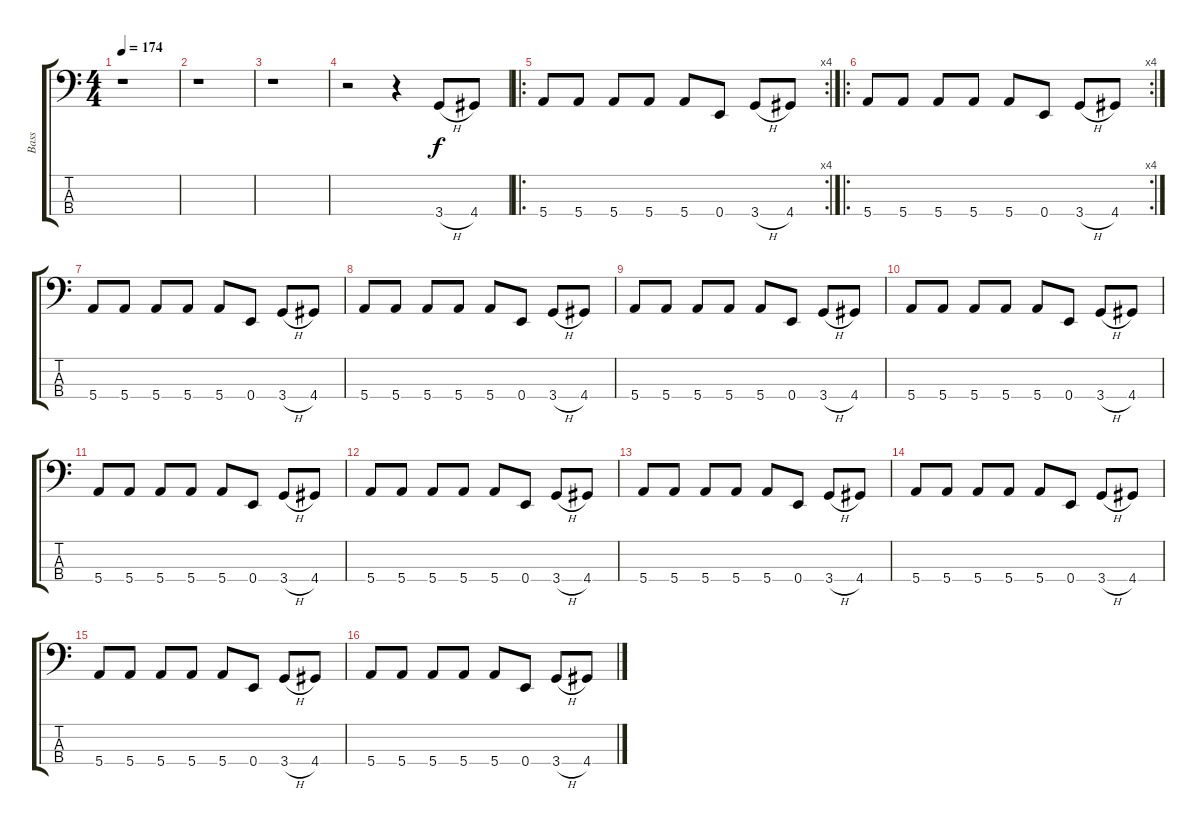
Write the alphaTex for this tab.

\track ("Bass" "Bass") {instrument electricbassfinger}
\staff {score tabs}
\tuning (G2 D2 A1 E1) {hide}
\ts (4 4)
\tempo 174
\clef f4
\ks c
r.1{dy f instrument electricbassfinger} |
r.1 |
r.1 |
r.2 r.4 3.4{h}.8 4.4.8 |
\ro
\rc 4
5.4.8 5.4.8 5.4.8 5.4.8 5.4.8 0.4.8 3.4{h}.8 4.4.8 |
\ro
\rc 4
5.4.8 5.4.8 5.4.8 5.4.8 5.4.8 0.4.8 3.4{h}.8 4.4.8 |
5.4.8 5.4.8 5.4.8 5.4.8 5.4.8 0.4.8 3.4{h}.8 4.4.8 |
5.4.8 5.4.8 5.4.8 5.4.8 5.4.8 0.4.8 3.4{h}.8 4.4.8 |
5.4.8 5.4.8 5.4.8 5.4.8 5.4.8 0.4.8 3.4{h}.8 4.4.8 |
5.4.8 5.4.8 5.4.8 5.4.8 5.4.8 0.4.8 3.4{h}.8 4.4.8 |
5.4.8 5.4.8 5.4.8 5.4.8 5.4.8 0.4.8 3.4{h}.8 4.4.8 |
5.4.8 5.4.8 5.4.8 5.4.8 5.4.8 0.4.8 3.4{h}.8 4.4.8 |
5.4.8 5.4.8 5.4.8 5.4.8 5.4.8 0.4.8 3.4{h}.8 4.4.8 |
5.4.8 5.4.8 5.4.8 5.4.8 5.4.8 0.4.8 3.4{h}.8 4.4.8 |
5.4.8 5.4.8 5.4.8 5.4.8 5.4.8 0.4.8 3.4{h}.8 4.4.8 |
5.4.8 5.4.8 5.4.8 5.4.8 5.4.8 0.4.8 3.4{h}.8 4.4.8
